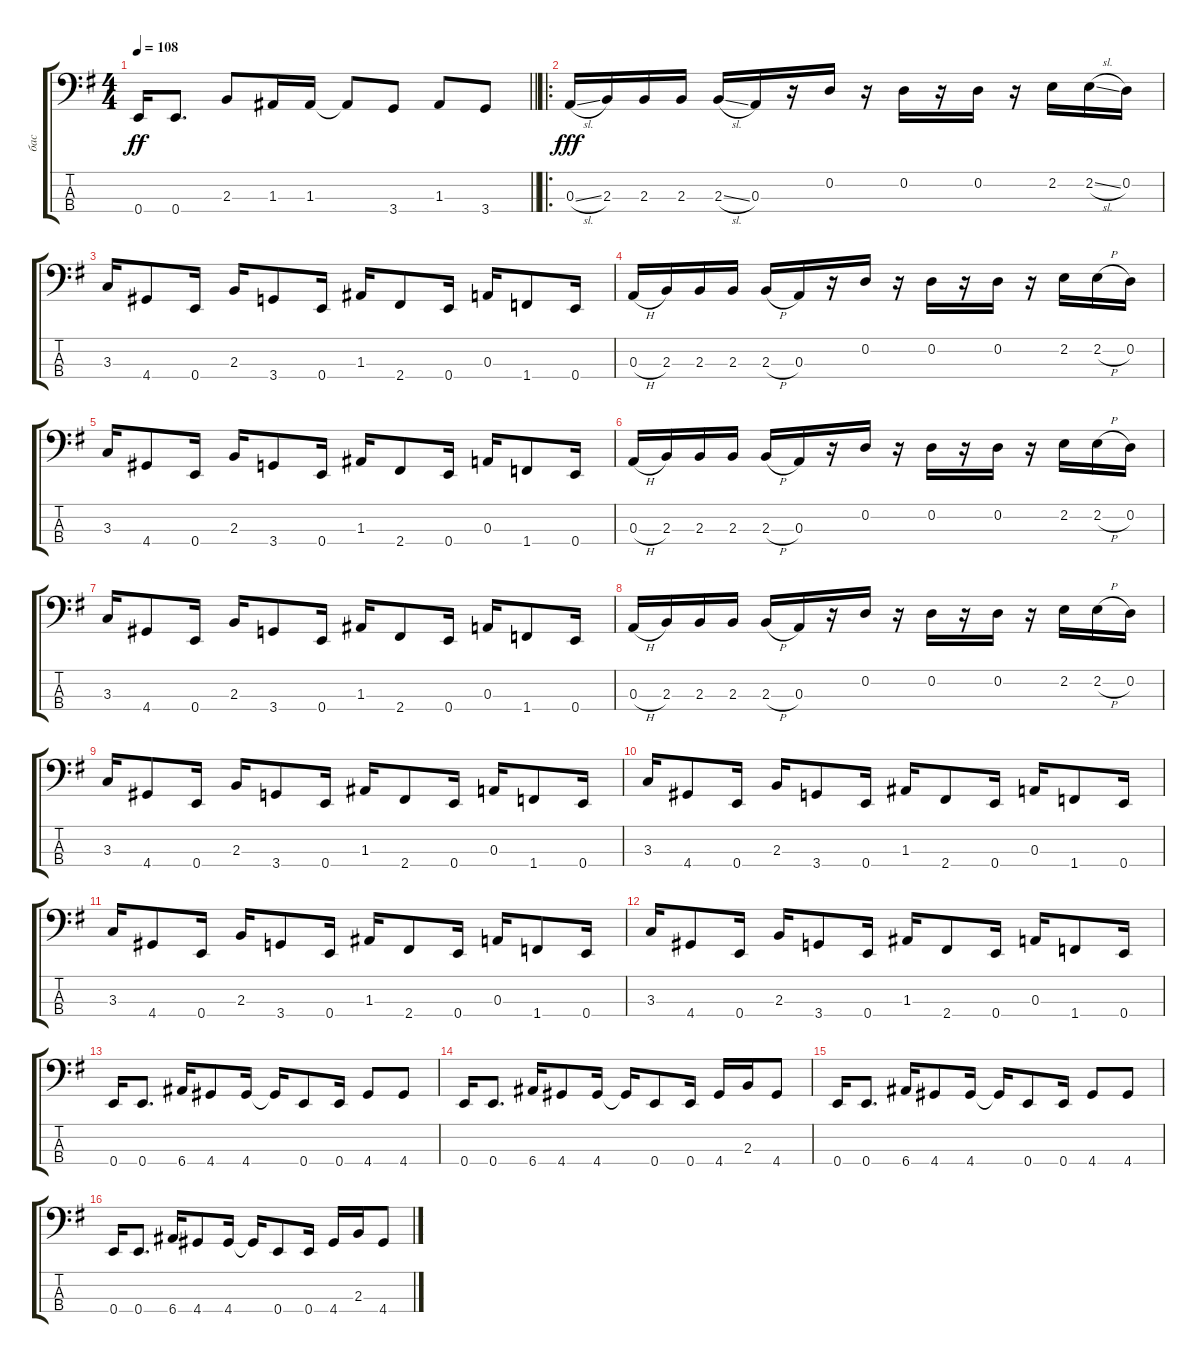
\track ("бас" "бас") {instrument electricbassfinger}
\staff {score tabs}
\tuning (G2 D2 A1 E1) {hide}
\ts (4 4)
\tempo 108
\clef f4
\barLineRight lightlight
\ks eminor
0.4.16{dy ff} 0.4.8{d} 2.3.8 1.3.16 1.3.16 1.3{t}.8 3.4.8 1.3.8 3.4.8 |
\ro
0.3{sl}.16{dy fff} 2.3.16 2.3.16 2.3.16 2.3{sl}.16 0.3.16 r.16 0.2.16 r.16 0.2.16 r.16 0.2.16 r.16 2.2.16 2.2{sl}.16 0.2.16 |
3.3.16 4.4.8 0.4.16 2.3.16 3.4.8 0.4.16 1.3.16 2.4.8 0.4.16 0.3.16 1.4.8 0.4.16 |
0.3{h}.16 2.3.16 2.3.16 2.3.16 2.3{h}.16 0.3.16 r.16 0.2.16 r.16 0.2.16 r.16 0.2.16 r.16 2.2.16 2.2{h}.16 0.2.16 |
3.3.16 4.4.8 0.4.16 2.3.16 3.4.8 0.4.16 1.3.16 2.4.8 0.4.16 0.3.16 1.4.8 0.4.16 |
0.3{h}.16 2.3.16 2.3.16 2.3.16 2.3{h}.16 0.3.16 r.16 0.2.16 r.16 0.2.16 r.16 0.2.16 r.16 2.2.16 2.2{h}.16 0.2.16 |
3.3.16 4.4.8 0.4.16 2.3.16 3.4.8 0.4.16 1.3.16 2.4.8 0.4.16 0.3.16 1.4.8 0.4.16 |
0.3{h}.16 2.3.16 2.3.16 2.3.16 2.3{h}.16 0.3.16 r.16 0.2.16 r.16 0.2.16 r.16 0.2.16 r.16 2.2.16 2.2{h}.16 0.2.16 |
3.3.16 4.4.8 0.4.16 2.3.16 3.4.8 0.4.16 1.3.16 2.4.8 0.4.16 0.3.16 1.4.8 0.4.16 |
3.3.16 4.4.8 0.4.16 2.3.16 3.4.8 0.4.16 1.3.16 2.4.8 0.4.16 0.3.16 1.4.8 0.4.16 |
3.3.16 4.4.8 0.4.16 2.3.16 3.4.8 0.4.16 1.3.16 2.4.8 0.4.16 0.3.16 1.4.8 0.4.16 |
3.3.16 4.4.8 0.4.16 2.3.16 3.4.8 0.4.16 1.3.16 2.4.8 0.4.16 0.3.16 1.4.8 0.4.16 |
0.4.16 0.4.8{d} 6.4.16 4.4.8 4.4.16 4.4{t}.16 0.4.8 0.4.16 4.4.8 4.4.8 |
0.4.16 0.4.8{d} 6.4.16 4.4.8 4.4.16 4.4{t}.16 0.4.8 0.4.16 4.4.16 2.3.16 4.4.8 |
0.4.16 0.4.8{d} 6.4.16 4.4.8 4.4.16 4.4{t}.16 0.4.8 0.4.16 4.4.8 4.4.8 |
0.4.16 0.4.8{d} 6.4.16 4.4.8 4.4.16 4.4{t}.16 0.4.8 0.4.16 4.4.16 2.3.16 4.4.8
